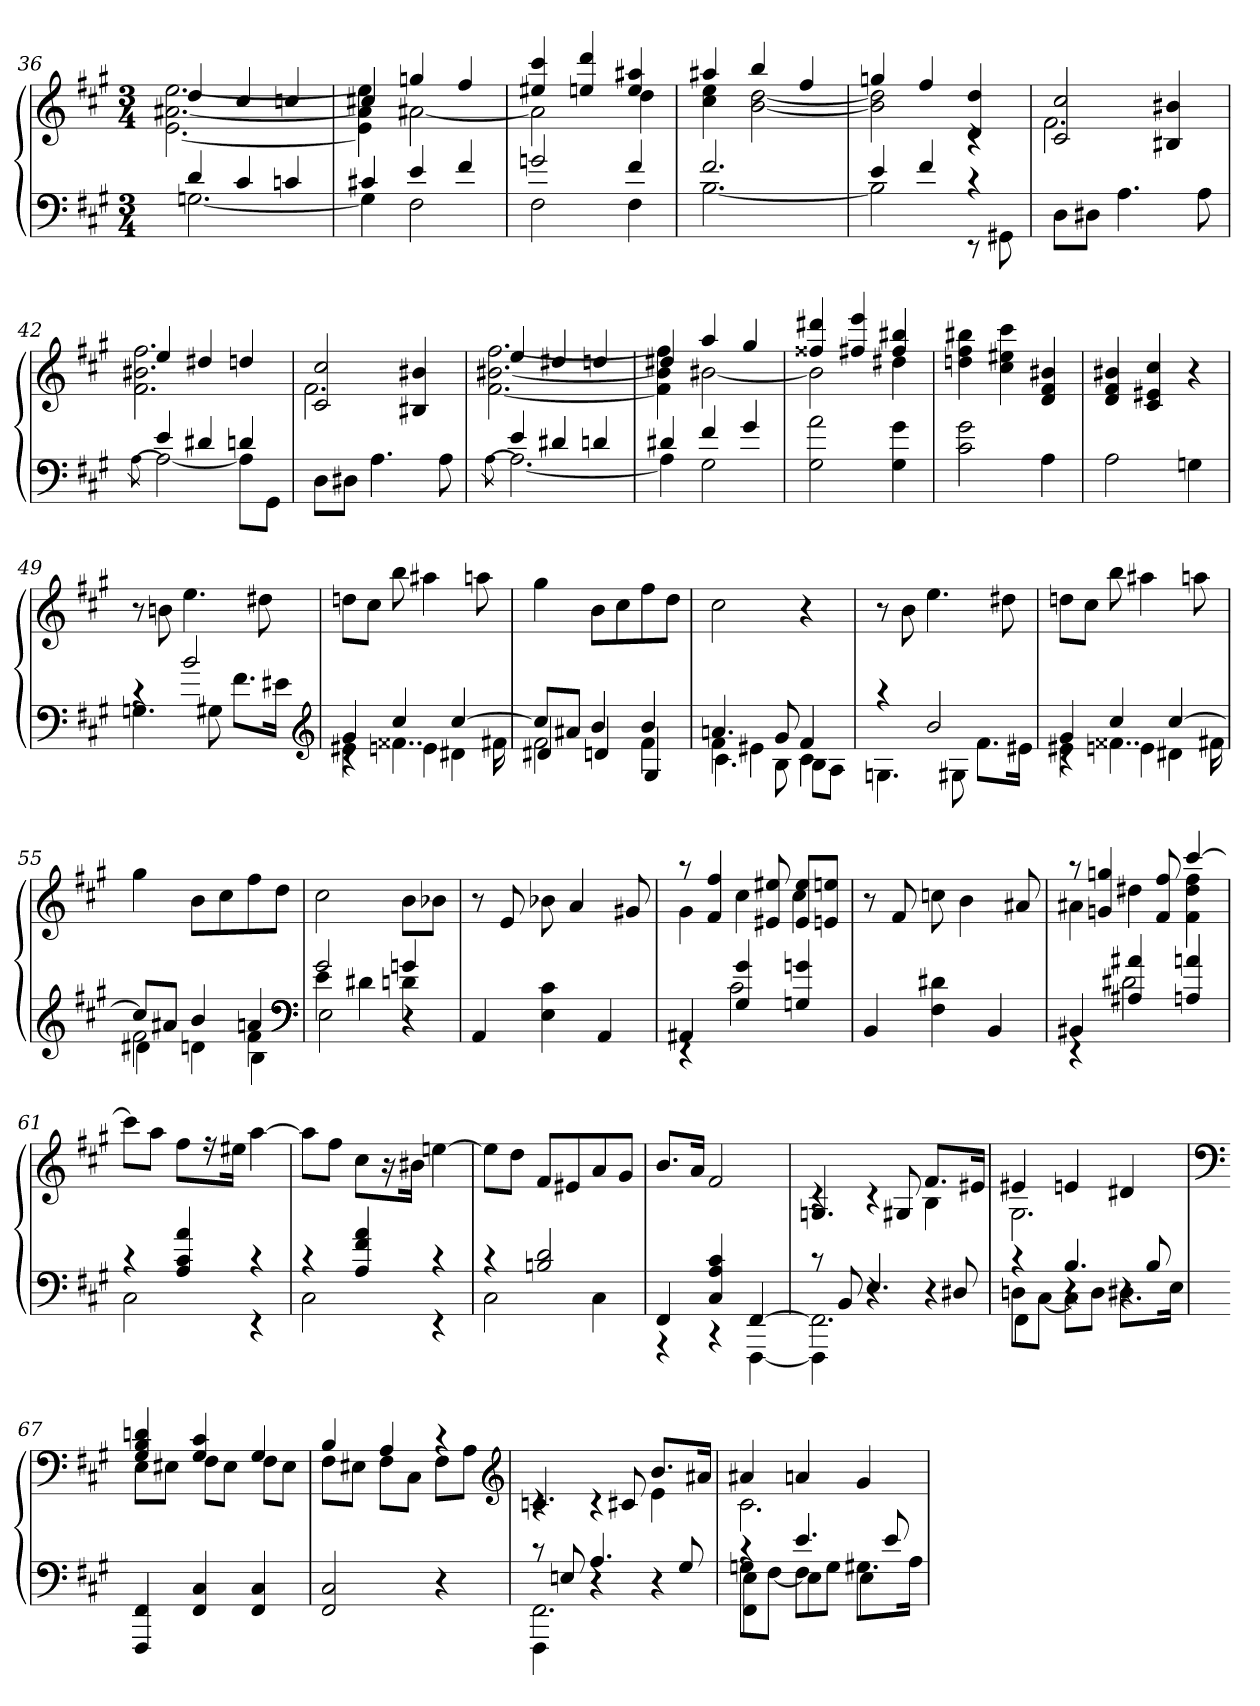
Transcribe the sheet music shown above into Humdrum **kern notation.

**kern	**kern
*part1	*part1
*staff2	*staff1
*clefF4	*clefG2
*k[f#c#g#]	*k[f#c#g#]
*f#:	*f#:
*M3/4	*M3/4
=36	=36
*^	*^
4d	[2.Gn	4dd	[2.e [2.a#X [2.ee
4c#	.	4cc#	.
4cn	.	4ccn	.
=37	=37	=37	=37
4c#X	4G]	4cc#X	4e] 4a#] 4ee]
4e	2F#	4ggn	[2a#X
4f#	.	4ff#	.
=38	=38	=38	=38
2gn	2F#	4ee#X 4ccc#	2a#]
.	.	4een 4ddd	.
4f#	4F#	4ee 4aa#X	4dd
=39	=39	=39	=39
2.f#	[2.B	4aa#X	4cc# 4ee
.	.	4bb	[2b [2dd
.	.	4ff#	.
=40	=40	=40	=40
4e	2B]	4ggn	2b] 2dd]
4f#	.	4ff#	.
4rc	8rEE	4d 4dd	4rc
.	8GG#X	.	.
*v	*v	*	*
=41	=41	=41
8DL	2c# 2cc#	2.f#
8D#XJ	.	.
4.A	.	.
.	4B#X 4b#X	.
8A	.	.
=42	=42	=42
*^	*	*
.	[8qA\	.	.
4e	2A_	4ee	2.f# 2.b#X 2.ff#
4d#X	.	4dd#X	.
4dn	8AL]	4ddn	.
.	8GG#J	.	.
*v	*v	*	*
=43	=43	=43
8DL	2c# 2cc#	2.f#
8D#XJ	.	.
4.A	.	.
.	4B#X 4b#X	.
8A	.	.
=44	=44	=44
*^	*	*
.	[8qA\	.	.
4e	2.A_	4ee	[2.f# [2.b#X [2.ff#
4d#X	.	4dd#X	.
4dn	.	4ddn	.
=45	=45	=45	=45
4d#X	4A]	4dd#X	4f#] 4b#] 4ff#]
4f#	2G#	4aa	[2b#X
4g#	.	4gg#	.
*v	*v	*	*
=46	=46	=46
2G# 2a	4ff##X 4ddd#X	2b#]
.	4ff#X 4eee	.
4G# 4g#	4ff# 4bb#X	4dd#X
*	*v	*v
=47	=47
2c# 2g#	4ddn 4ff# 4bb#X
.	4cc# 4ee#X 4ccc#
4A	4d 4f# 4b#X
=48	=48
2A	4d 4f# 4b#X
.	4c# 4e#X 4cc#
4Gn	4r
=49	=49
*^	*
4rc	4.Gn	8r
.	.	8bn
2b	.	4.ee
.	8G#X	.
.	8.f#L	.
.	.	8dd#X
.	16e#XJk	.
*v	*v	*
*clefG2	*
=50	=50
*^	*
*	*^	*
4g#	4rc	4e#X\	8ddnL
.	.	.	8cc#J
4cc#	4..f##X	4en\	8bb
.	.	.	4aa#X
[4cc#	.	4d#X\	.
.	.	.	8aan
.	16f#X	.	.
=51	=51	=51	=51
8cc#L]	2f#	4d#X/	4gg#
8a#XJ	.	.	.
4b	.	4dn/	8bL
.	.	.	8cc#
4b	4f#	4G#/	8ff#
.	.	.	8ddJ
=52	=52	=52	=52
4.an	4f#	4.c#\	2cc#
.	4e#X	.	.
8g#	.	8B\	.
4f#	4c#	8B\L	4r
.	.	8A\J	.
*	*v	*v	*
=53	=53	=53
4raa	4.Gn	8r
.	.	8b
2b	.	4.ee
.	8G#X	.
.	8.f#L	.
.	.	8dd#X
.	16e#XJk	.
=54	=54	=54
*	*^	*
4g#	4rc	4e#X\	8ddnL
.	.	.	8cc#J
4cc#	4..f##X	4en\	8bb
.	.	.	4aa#X
[4cc#	.	4d#X\	.
.	.	.	8aan
.	16f#X	.	.
=55	=55	=55	=55
8cc#L]	2f#	4d#X\	4gg#
8a#XJ	.	.	.
4b	.	4dn\	8bL
.	.	.	8cc#
4an	4f#	4B\	8ff#
.	.	.	8ddJ
*clefF4	*	*	*
=56	=56	=56	=56
2g#	4e	2E\	2cc#
.	4d#X	.	.
4gn	4dn	4r	8bL
.	.	.	8b-XJ
*v	*v	*v	*
=57	=57
4AA	8r
.	8e
4E 4c#	8b-X
.	4a
4AA	.
.	8g#X
=58	=58
*^	*^
4AA#X	4rEE	8raa	4g#
.	.	4f# 4ff#	.
4G# 4g#	2c#	.	4cc#
.	.	8e#X 8ee#X	.
4Gn 4gn	.	8e# 8ee#L	4cc#
.	.	8en 8eenJ	.
*v	*v	*	*
*	*v	*v
=59	=59
4BB	8r
.	8f#
4F# 4d#X	8ccn
.	4b
4BB	.
.	8a#X
=60	=60
*^	*^
4BB#X	4rEE	8raa	4a#X
.	.	4gn 4ggn	.
4A#X 4a#X	2d#X	.	4dd#X
.	.	8f# 8ff#	.
4An 4an	.	[4ccc#	4f# 4dd# 4ff#
*	*	*v	*v
=61	=61	=61
4rc	2C#	8ccc#L]
.	.	8aaJ
4A 4c# 4a	.	8ff#L
.	.	16r
.	.	16ee#XJk
4rc	4rEE	[4aa
=62	=62	=62
4rc	2C#	8aaL]
.	.	8ff#J
4A 4f# 4a	.	8cc#L
.	.	16r
.	.	16b#XJk
4rc	4rEE	[4een
=63	=63	=63
4rc	2C#	8eeL]
.	.	8ddJ
2Bn 2d	.	8f#L
.	.	8e#X
.	4C#	8a
.	.	8g#J
=64	=64	=64
4FF#	4r	8.bL
.	.	16aJk
4C# 4A 4c#	4r	2f#
[4FF#	[4FFF#\	.
=65	=65	=65
*	*^	*^
8rc	2.FF#]	4FFF#\]	4.Gn	4rc
8BB	.	.	.	.
4.E	.	4r	.	4rc
.	.	.	8G#X	.
.	.	4r	8.f#L	4B
8D#X	.	.	.	.
.	.	.	16e#XJk	.
=66	=66	=66	=66	=66
4rc	8DnL	4FF#\	4e#X	2.G#
.	[8C#J	.	.	.
4.B	8C#L]	4r	4en	.
.	8DJ	.	.	.
.	8.D#XL	4r	4d#X	.
8B	.	.	.	.
.	16EJk	.	.	.
*v	*v	*v	*	*
=67	=67	=67
*	*clefF4	*
4FFF# 4FF#	4G# 4B 4dn	8EL
.	.	8E#XJ
4FF# 4C#	4G# 4c#	8F#L
.	.	8E#J
4FF# 4C#	4G#	8F#L
.	.	8E#J
=68	=68	=68
2FF# 2C#	4B	8F#L
.	.	8E#XJ
.	4A	8F#L
.	.	8C#J
4r	4rc	8F#L
.	.	8AJ
*	*clefG2	*
=69	=69	=69
*^	*	*
*	*^	*	*
8rc	2.FF#	4FFF#\	4.cn	4rc
8En	.	.	.	.
4.A	.	4r	.	4rc
.	.	.	8c#X	.
.	.	4r	8.bL	4e
8G#	.	.	.	.
.	.	.	16a#XJk	.
=70	=70	=70	=70	=70
4rc	8GnL	4FF#\ 4E\	4a#X	2.c#
.	[8F#J	.	.	.
4.e	8F#L]	4E\	4an	.
.	8GJ	.	.	.
.	8.G#XL	4E\	4g#	.
8e	.	.	.	.
.	16AJk	.	.	.
*v	*v	*v	*	*
*	*v	*v
=	=
*-	*-
